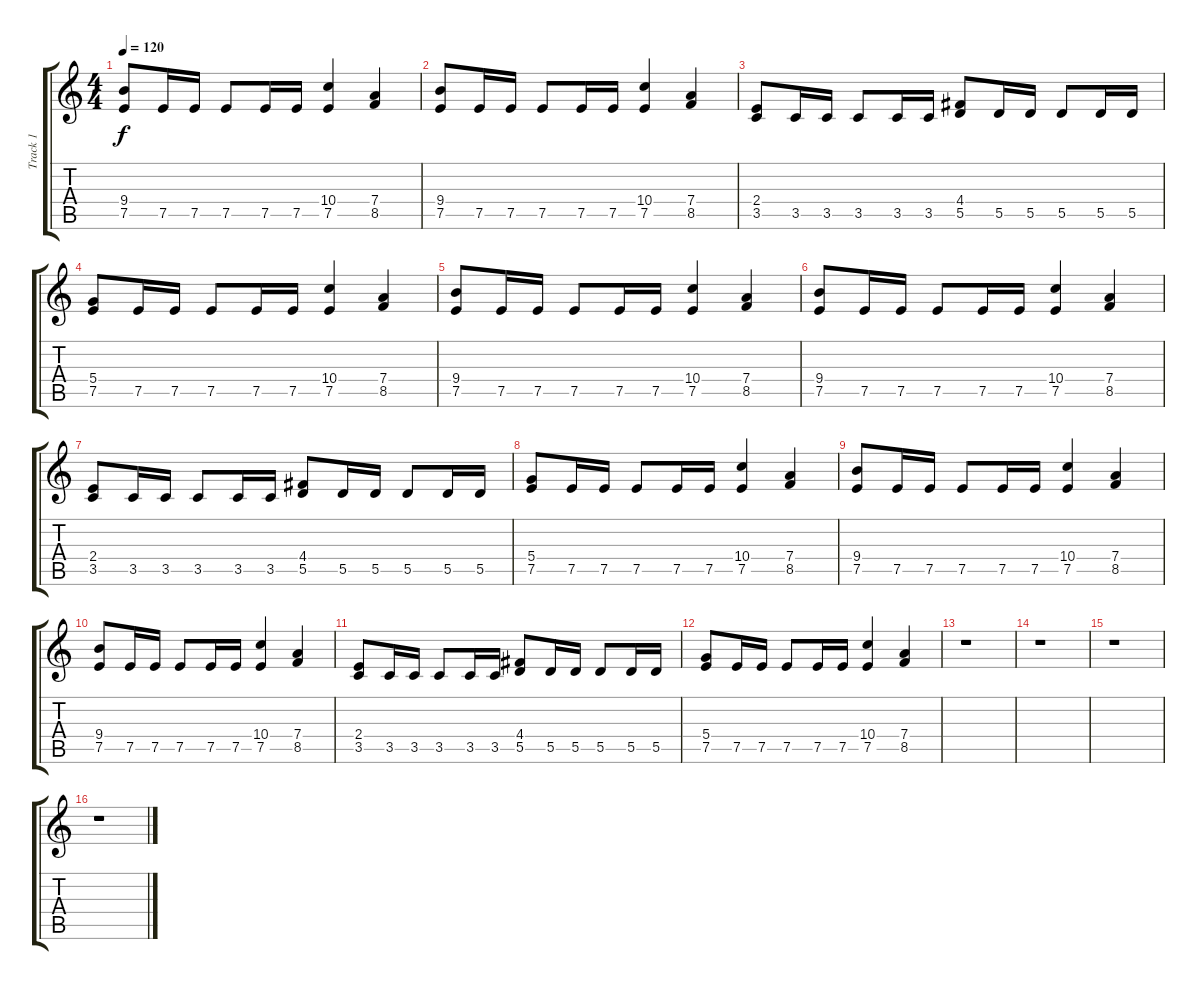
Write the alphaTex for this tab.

\track ("Track 1" "Track 1") {instrument distortionguitar}
\staff {score tabs}
\tuning (E4 B3 G3 D3 A2 E2) {hide}
\ts (4 4)
\tempo 120
\clef g2
\ks c
(9.4 7.5).8{dy f volume 13 instrument distortionguitar} 7.5.16 7.5.16 7.5.8 7.5.16 7.5.16 (10.4 7.5).4 (7.4 8.5).4 |
(9.4 7.5).8 7.5.16 7.5.16 7.5.8 7.5.16 7.5.16 (10.4 7.5).4 (7.4 8.5).4 |
(2.4 3.5).8 3.5.16 3.5.16 3.5.8 3.5.16 3.5.16 (4.4 5.5).8 5.5.16 5.5.16 5.5.8 5.5.16 5.5.16 |
(5.4 7.5).8 7.5.16 7.5.16 7.5.8 7.5.16 7.5.16 (10.4 7.5).4 (7.4 8.5).4 |
(9.4 7.5).8 7.5.16 7.5.16 7.5.8 7.5.16 7.5.16 (10.4 7.5).4 (7.4 8.5).4 |
(9.4 7.5).8 7.5.16 7.5.16 7.5.8 7.5.16 7.5.16 (10.4 7.5).4 (7.4 8.5).4 |
(2.4 3.5).8 3.5.16 3.5.16 3.5.8 3.5.16 3.5.16 (4.4 5.5).8 5.5.16 5.5.16 5.5.8 5.5.16 5.5.16 |
(5.4 7.5).8 7.5.16 7.5.16 7.5.8 7.5.16 7.5.16 (10.4 7.5).4 (7.4 8.5).4 |
(9.4 7.5).8 7.5.16 7.5.16 7.5.8 7.5.16 7.5.16 (10.4 7.5).4 (7.4 8.5).4 |
(9.4 7.5).8 7.5.16 7.5.16 7.5.8 7.5.16 7.5.16 (10.4 7.5).4 (7.4 8.5).4 |
(2.4 3.5).8 3.5.16 3.5.16 3.5.8 3.5.16 3.5.16 (4.4 5.5).8 5.5.16 5.5.16 5.5.8 5.5.16 5.5.16 |
(5.4 7.5).8 7.5.16 7.5.16 7.5.8 7.5.16 7.5.16 (10.4 7.5).4 (7.4 8.5).4 |
r.1 |
r.1 |
r.1 |
r.1
